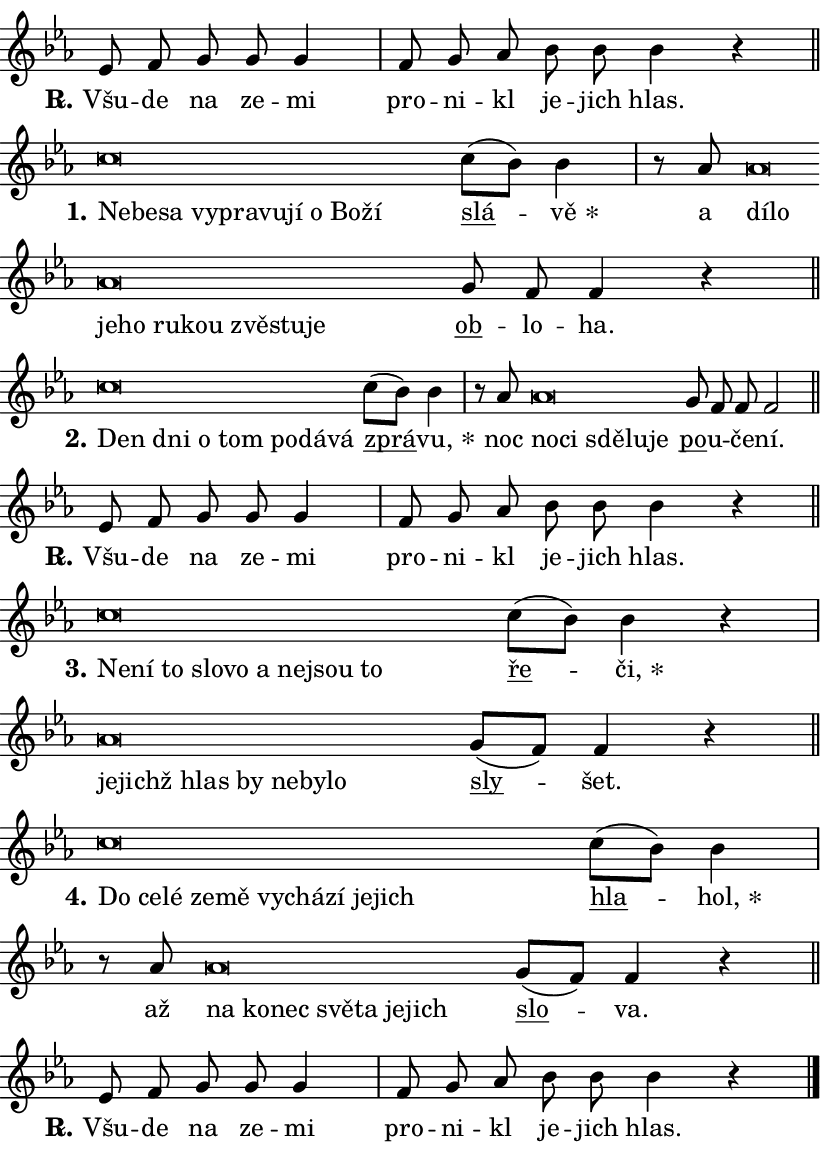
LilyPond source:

\version "2.24.0"
\header { tagline = "" }
\paper {
  indent = 0\cm
  top-margin = 0\cm
  right-margin = 0.13\cm % to fit lyric hyphens
  bottom-margin = 0\cm
  left-margin = 0\cm
  paper-width = 14\cm
  page-breaking = #ly:one-page-breaking
  system-system-spacing.basic-distance = #11
  score-system-spacing.basic-distance = #11
  ragged-last = ##f
}


%% Author: Thomas Morley
%% https://lists.gnu.org/archive/html/lilypond-user/2020-05/msg00002.html
#(define (line-position grob)
"Returns position of @var[grob} in current system:
   @code{'start}, if at first time-step
   @code{'end}, if at last time-step
   @code{'middle} otherwise
"
  (let* ((col (ly:item-get-column grob))
         (ln (ly:grob-object col 'left-neighbor))
         (rn (ly:grob-object col 'right-neighbor))
         (col-to-check-left (if (ly:grob? ln) ln col))
         (col-to-check-right (if (ly:grob? rn) rn col))
         (break-dir-left
           (and
             (ly:grob-property col-to-check-left 'non-musical #f)
             (ly:item-break-dir col-to-check-left)))
         (break-dir-right
           (and
             (ly:grob-property col-to-check-right 'non-musical #f)
             (ly:item-break-dir col-to-check-right))))
        (cond ((eqv? 1 break-dir-left) 'start)
              ((eqv? -1 break-dir-right) 'end)
              (else 'middle))))

#(define (tranparent-at-line-position vctor)
  (lambda (grob)
  "Relying on @code{line-position} select the relevant enry from @var{vctor}.
Used to determine transparency,"
    (case (line-position grob)
      ((end) (not (vector-ref vctor 0)))
      ((middle) (not (vector-ref vctor 1)))
      ((start) (not (vector-ref vctor 2))))))

noteHeadBreakVisibility =
#(define-music-function (break-visibility)(vector?)
"Makes @code{NoteHead}s transparent relying on @var{break-visibility}"
#{
  \override NoteHead.transparent =
    #(tranparent-at-line-position break-visibility)
#})

#(define delete-ledgers-for-transparent-note-heads
  (lambda (grob)
    "Reads whether a @code{NoteHead} is transparent.
If so this @code{NoteHead} is removed from @code{'note-heads} from
@var{grob}, which is supposed to be @code{LedgerLineSpanner}.
As a result ledgers are not printed for this @code{NoteHead}"
    (let* ((nhds-array (ly:grob-object grob 'note-heads))
           (nhds-list
             (if (ly:grob-array? nhds-array)
                 (ly:grob-array->list nhds-array)
                 '()))
           ;; Relies on the transparent-property being done before
           ;; Staff.LedgerLineSpanner.after-line-breaking is executed.
           ;; This is fragile ...
           (to-keep
             (remove
               (lambda (nhd)
                 (ly:grob-property nhd 'transparent #f))
               nhds-list)))
      ;; TODO find a better method to iterate over grob-arrays, similiar
      ;; to filter/remove etc for lists
      ;; For now rebuilt from scratch
      (set! (ly:grob-object grob 'note-heads)  '())
      (for-each
        (lambda (nhd)
          (ly:pointer-group-interface::add-grob grob 'note-heads nhd))
        to-keep))))

squashNotes = {
  \override NoteHead.X-extent = #'(-0.2 . 0.2)
  \override NoteHead.Y-extent = #'(-0.75 . 0)
  \override NoteHead.stencil =
    #(lambda (grob)
       (let ((pos (ly:grob-property grob 'staff-position)))
         (begin
           (if (< pos -7) (display "ERROR: Lower brevis then expected\n") (display ""))
           (if (<= pos -6) ly:text-interface::print ly:note-head::print))))
}
unSquashNotes = {
  \revert NoteHead.X-extent
  \revert NoteHead.Y-extent
  \revert NoteHead.stencil
}

hideNotes = \noteHeadBreakVisibility #begin-of-line-visible
unHideNotes = \noteHeadBreakVisibility #all-visible

% work-around for resetting accidentals
% https://lilypond.org/doc/v2.23/Documentation/notation/displaying-rhythms#unmetered-music
cadenzaMeasure = {
  \cadenzaOff
  \partial 1024 s1024
  \cadenzaOn
}

#(define-markup-command (accent layout props text) (markup?)
  "Underline accented syllable"
  (interpret-markup layout props
    #{\markup \override #'(offset . 4.3) \underline { #text }#}))

responsum = \markup \concat {
  "R" \hspace #-1.05 \path #0.1 #'((moveto 0 0.07) (lineto 0.9 0.8)) \hspace #0.05 "."
}

spaceSize = #0.6828661417322834 % exact space size for TeX Gyre Schola

\layout {
  \context {
    \Staff
    \remove "Time_signature_engraver"
    \override LedgerLineSpanner.after-line-breaking = #delete-ledgers-for-transparent-note-heads
  }
  \context {
    \Lyrics {
      \override LyricSpace.minimum-distance = \spaceSize
      \override LyricText.font-name = #"TeX Gyre Schola"
      \override LyricText.font-size = 1
      \override StanzaNumber.font-name = #"TeX Gyre Schola Bold"
      \override StanzaNumber.font-size = 1
    }
  }
  \context {
    \Score 
    \override NoteHead.text =
      #(lambda (grob) 
        (let ((pos (ly:grob-property grob 'staff-position)))
          #{\markup {
            \combine
              \halign #-0.55 \raise #(if (= pos -6) 0 0.5) \override #'(thickness . 2) \draw-line #'(3.2 . 0)
              \musicglyph "noteheads.sM1"
          }#}))
  }
}

% magnetic-lyrics.ily
%
%   written by
%     Jean Abou Samra <jean@abou-samra.fr>
%     Werner Lemberg <wl@gnu.org>
%
%   adapted by
%     Jiri Hon <jiri.hon@gmail.com>
%
% Version 2022-Apr-15

% https://www.mail-archive.com/lilypond-user@gnu.org/msg149350.html

#(define (Left_hyphen_pointer_engraver context)
   "Collect syllable-hyphen-syllable occurrences in lyrics and store
them in properties.  This engraver only looks to the left.  For
example, if the lyrics input is @code{foo -- bar}, it does the
following.

@itemize @bullet
@item
Set the @code{text} property of the @code{LyricHyphen} grob between
@q{foo} and @q{bar} to @code{foo}.

@item
Set the @code{left-hyphen} property of the @code{LyricText} grob with
text @q{foo} to the @code{LyricHyphen} grob between @q{foo} and
@q{bar}.
@end itemize

Use this auxiliary engraver in combination with the
@code{lyric-@/text::@/apply-@/magnetic-@/offset!} hook."
   (let ((hyphen #f)
         (text #f))
     (make-engraver
      (acknowledgers
       ((lyric-syllable-interface engraver grob source-engraver)
        (set! text grob)))
      (end-acknowledgers
       ((lyric-hyphen-interface engraver grob source-engraver)
        ;(when (not (grob::has-interface grob 'lyric-space-interface))
          (set! hyphen grob)));)
      ((stop-translation-timestep engraver)
       (when (and text hyphen)
         (ly:grob-set-object! text 'left-hyphen hyphen))
       (set! text #f)
       (set! hyphen #f)))))

#(define (lyric-text::apply-magnetic-offset! grob)
   "If the space between two syllables is less than the value in
property @code{LyricText@/.details@/.squash-threshold}, move the right
syllable to the left so that it gets concatenated with the left
syllable.

Use this function as a hook for
@code{LyricText@/.after-@/line-@/breaking} if the
@code{Left_@/hyphen_@/pointer_@/engraver} is active."
   (let ((hyphen (ly:grob-object grob 'left-hyphen #f)))
     (when hyphen
       (let ((left-text (ly:spanner-bound hyphen LEFT)))
         (when (grob::has-interface left-text 'lyric-syllable-interface)
           (let* ((common (ly:grob-common-refpoint grob left-text X))
                  (this-x-ext (ly:grob-extent grob common X))
                  (left-x-ext
                   (begin
                     ;; Trigger magnetism for left-text.
                     (ly:grob-property left-text 'after-line-breaking)
                     (ly:grob-extent left-text common X)))
                  ;; `delta` is the gap width between two syllables.
                  (delta (- (interval-start this-x-ext)
                            (interval-end left-x-ext)))
                  (details (ly:grob-property grob 'details))
                  (threshold (assoc-get 'squash-threshold details 0.2)))
             (when (< delta threshold)
               (let* (;; We have to manipulate the input text so that
                      ;; ligatures crossing syllable boundaries are not
                      ;; disabled.  For languages based on the Latin
                      ;; script this is essentially a beautification.
                      ;; However, for non-Western scripts it can be a
                      ;; necessity.
                      (lt (ly:grob-property left-text 'text))
                      (rt (ly:grob-property grob 'text))
                      (is-space (grob::has-interface hyphen 'lyric-space-interface))
                      (space (if is-space " " ""))
                      (extra-delta (if is-space spaceSize 0))
                      ;; Append new syllable.
                      (ltrt-space (if (and (string? lt) (string? rt))
                                (string-append lt space rt)
                                (make-concat-markup (list lt space rt))))
                      ;; Right-align `ltrt` to the right side.
                      (ltrt-space-markup (grob-interpret-markup
                               grob
                               (make-translate-markup
                                (cons (interval-length this-x-ext) 0)
                                (make-right-align-markup ltrt-space)))))
                 (begin
                   ;; Don't print `left-text`.
                   (ly:grob-set-property! left-text 'stencil #f)
                   ;; Set text and stencil (which holds all collected
                   ;; syllables so far) and shift it to the left.
                   (ly:grob-set-property! grob 'text ltrt-space)
                   (ly:grob-set-property! grob 'stencil ltrt-space-markup)
                   (ly:grob-translate-axis! grob (- (- delta extra-delta)) X))))))))))


#(define (lyric-hyphen::displace-bounds-first grob)
   ;; Make very sure this callback isn't triggered too early.
   (let ((left (ly:spanner-bound grob LEFT))
         (right (ly:spanner-bound grob RIGHT)))
     (ly:grob-property left 'after-line-breaking)
     (ly:grob-property right 'after-line-breaking)
     (ly:lyric-hyphen::print grob)))

squashThreshold = #0.4

\layout {
  \context {
    \Lyrics
    \consists #Left_hyphen_pointer_engraver
    \override LyricText.after-line-breaking =
      #lyric-text::apply-magnetic-offset!
    \override LyricHyphen.stencil = #lyric-hyphen::displace-bounds-first
    \override LyricText.details.squash-threshold = \squashThreshold
    \override LyricHyphen.minimum-distance = 0
    \override LyricHyphen.minimum-length = \squashThreshold
  }
}

squashText = \override LyricText.details.squash-threshold = 9999
unSquashText = \override LyricText.details.squash-threshold = \squashThreshold

leftText = \override LyricText.self-alignment-X = #LEFT
unLeftText = \revert LyricText.self-alignment-X

starOffset = #(lambda (grob) 
                (let ((x_offset (ly:self-alignment-interface::aligned-on-x-parent grob)))
                  (if (= x_offset 0) 0 (+ x_offset 1.2))))

star = #(define-music-function (syllable)(string?)
"Append star separator at the end of a syllable"
#{
  \once \override LyricText.X-offset = #starOffset
  \lyricmode { \markup {
    #syllable
    \override #'((font-name . "TeX Gyre Schola Bold")) \hspace #0.2 \lower #0.65 \larger "*"
  } }
#})

starAccent = #(define-music-function (syllable)(string?)
"Append star separator at the end of a syllable and make accent"
#{
  \once \override LyricText.X-offset = #starOffset
  \lyricmode { \markup {
    \accent #syllable
    \override #'((font-name . "TeX Gyre Schola Bold")) \hspace #0.2 \lower #0.65 \larger "*"
  } }
#})

breath = #(define-music-function (syllable)(string?)
"Append breathing indicator at the end of a syllable"
#{
  \lyricmode { \markup { #syllable "+" } }
#})

optionalBreath = #(define-music-function (syllable)(string?)
"Append optional breathing indicator at the end of a syllable"
#{
  \lyricmode { \markup { #syllable "(+)" } }
#})


\score {
    <<
        \new Voice = "melody" { \cadenzaOn \key es \major \relative { es'8 f g g g4 \cadenzaMeasure \bar "|" f8 g as bes bes bes4 r \cadenzaMeasure \bar "||" \break } }
        \new Lyrics \lyricsto "melody" { \lyricmode { \set stanza = \responsum
Všu -- de na ze -- mi pro -- ni -- kl je -- jich hlas. } }
    >>
    \layout {}
}

\score {
    <<
        \new Voice = "melody" { \cadenzaOn \key es \major \relative { \squashNotes c''\breve*1/16 \hideNotes \breve*1/16 \bar "" \breve*1/16 \bar "" \breve*1/16 \bar "" \breve*1/16 \bar "" \breve*1/16 \bar "" \breve*1/16 \bar "" \breve*1/16 \bar "" \breve*1/16 \breve*1/16 \bar "" \unHideNotes \unSquashNotes \bar "" c8[( bes)] bes4 \cadenzaMeasure \bar "|" r8 as8 \squashNotes as\breve*1/16 \hideNotes \breve*1/16 \bar "" \breve*1/16 \bar "" \breve*1/16 \bar "" \breve*1/16 \bar "" \breve*1/16 \bar "" \breve*1/16 \bar "" \breve*1/16 \breve*1/16 \bar "" \unHideNotes \unSquashNotes \bar "" g8 f f4 r \cadenzaMeasure \bar "||" \break } }
        \new Lyrics \lyricsto "melody" { \lyricmode { \set stanza = "1."
\leftText Ne -- \squashText be -- sa vy -- pra -- vu -- jí o Bo -- ží \unLeftText \unSquashText \markup \accent slá -- \star vě a \leftText dí -- \squashText lo je -- ho ru -- kou zvě -- stu -- je \unLeftText \unSquashText \markup \accent ob -- lo -- ha. } }
    >>
    \layout {}
}

\score {
    <<
        \new Voice = "melody" { \cadenzaOn \key es \major \relative { \squashNotes c''\breve*1/16 \hideNotes \breve*1/16 \bar "" \breve*1/16 \bar "" \breve*1/16 \bar "" \breve*1/16 \bar "" \breve*1/16 \breve*1/16 \bar "" \unHideNotes \unSquashNotes \bar "" c8[( bes)] bes4 \cadenzaMeasure \bar "|" r8 as8 \squashNotes as\breve*1/16 \hideNotes \breve*1/16 \bar "" \breve*1/16 \bar "" \breve*1/16 \breve*1/16 \bar "" \unHideNotes \unSquashNotes \bar "" g8 f f f2 \cadenzaMeasure \bar "||" \break } }
        \new Lyrics \lyricsto "melody" { \lyricmode { \set stanza = "2."
\leftText Den \squashText dni o tom po -- dá -- vá \unLeftText \unSquashText \markup \accent zprá -- \star vu, noc \leftText no -- \squashText ci sdě -- lu -- je \unLeftText \unSquashText \markup \accent po -- u -- če -- ní. } }
    >>
    \layout {}
}

\score {
    <<
        \new Voice = "melody" { \cadenzaOn \key es \major \relative { es'8 f g g g4 \cadenzaMeasure \bar "|" f8 g as bes bes bes4 r \cadenzaMeasure \bar "||" \break } }
        \new Lyrics \lyricsto "melody" { \lyricmode { \set stanza = \responsum
Všu -- de na ze -- mi pro -- ni -- kl je -- jich hlas. } }
    >>
    \layout {}
}

\score {
    <<
        \new Voice = "melody" { \cadenzaOn \key es \major \relative { \squashNotes c''\breve*1/16 \hideNotes \breve*1/16 \bar "" \breve*1/16 \bar "" \breve*1/16 \bar "" \breve*1/16 \bar "" \breve*1/16 \bar "" \breve*1/16 \bar "" \breve*1/16 \breve*1/16 \bar "" \unHideNotes \unSquashNotes \bar "" c8[( bes)] bes4 r \cadenzaMeasure \bar "|" \squashNotes as\breve*1/16 \hideNotes \breve*1/16 \bar "" \breve*1/16 \bar "" \breve*1/16 \bar "" \breve*1/16 \bar "" \breve*1/16 \breve*1/16 \bar "" \unHideNotes \unSquashNotes \bar "" g8[( f)] f4 r \cadenzaMeasure \bar "||" \break } }
        \new Lyrics \lyricsto "melody" { \lyricmode { \set stanza = "3."
\leftText Ne -- \squashText ní to slo -- vo a nej -- sou to \unLeftText \unSquashText \markup \accent ře -- \star či, \leftText je -- \squashText jichž hlas by ne -- by -- lo \unLeftText \unSquashText \markup \accent sly -- šet. } }
    >>
    \layout {}
}

\score {
    <<
        \new Voice = "melody" { \cadenzaOn \key es \major \relative { \squashNotes c''\breve*1/16 \hideNotes \breve*1/16 \bar "" \breve*1/16 \bar "" \breve*1/16 \bar "" \breve*1/16 \bar "" \breve*1/16 \bar "" \breve*1/16 \bar "" \breve*1/16 \bar "" \breve*1/16 \breve*1/16 \bar "" \unHideNotes \unSquashNotes \bar "" c8[( bes)] bes4 \cadenzaMeasure \bar "|" r8 as \squashNotes as\breve*1/16 \hideNotes \breve*1/16 \bar "" \breve*1/16 \bar "" \breve*1/16 \bar "" \breve*1/16 \bar "" \breve*1/16 \breve*1/16 \bar "" \unHideNotes \unSquashNotes \bar "" g8[( f)] f4 r \cadenzaMeasure \bar "||" \break } }
        \new Lyrics \lyricsto "melody" { \lyricmode { \set stanza = "4."
\leftText Do \squashText ce -- lé ze -- mě vy -- chá -- zí je -- jich \unLeftText \unSquashText \markup \accent hla -- \star hol, až \leftText na \squashText ko -- nec svě -- ta je -- jich \unLeftText \unSquashText \markup \accent slo -- va. } }
    >>
    \layout {}
}

\score {
    <<
        \new Voice = "melody" { \cadenzaOn \key es \major \relative { es'8 f g g g4 \cadenzaMeasure \bar "|" f8 g as bes bes bes4 r \cadenzaMeasure \bar "||" \break } \bar "|." }
        \new Lyrics \lyricsto "melody" { \lyricmode { \set stanza = \responsum
Všu -- de na ze -- mi pro -- ni -- kl je -- jich hlas. } }
    >>
    \layout {}
}
